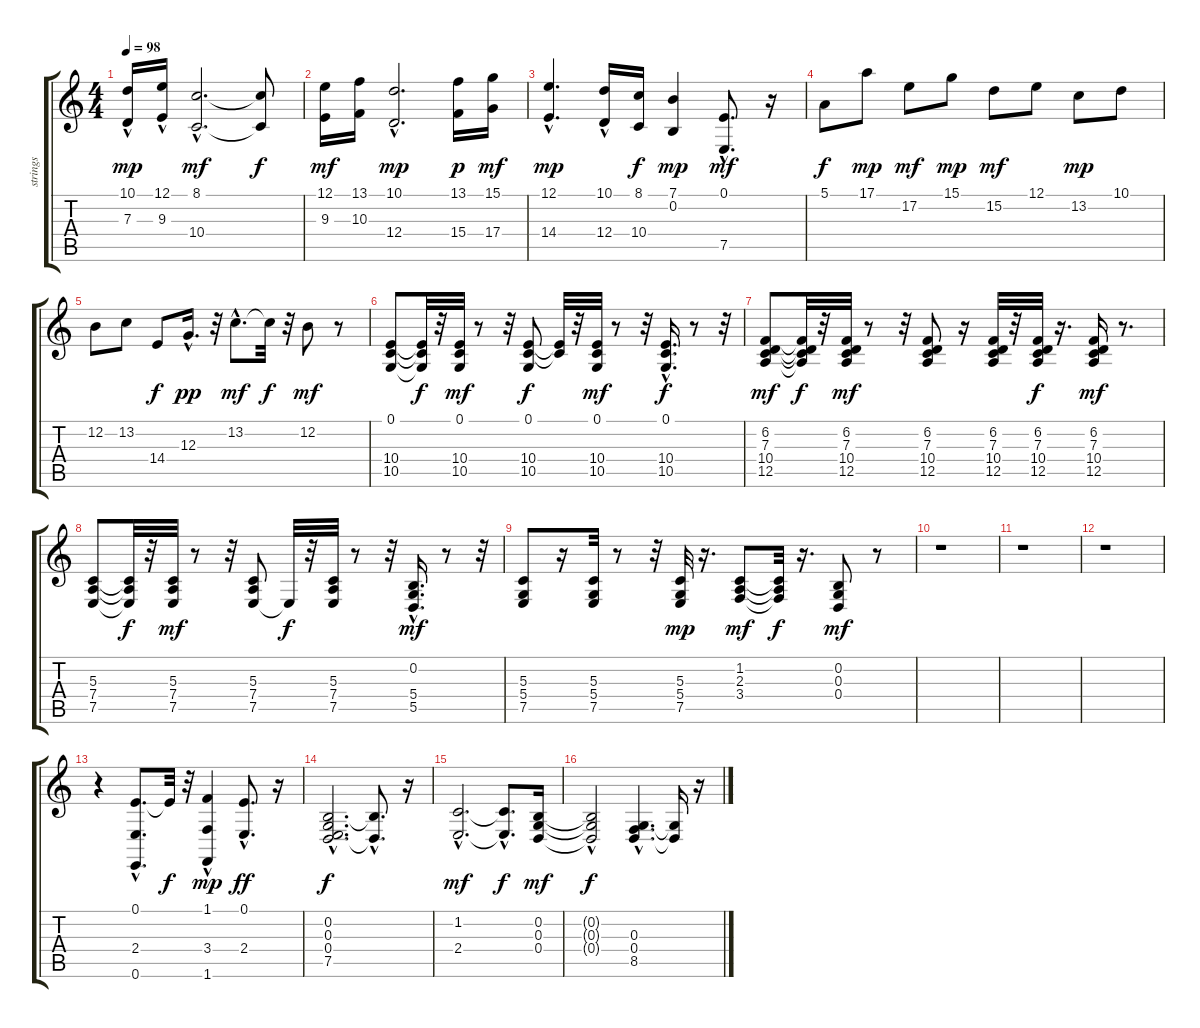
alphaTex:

\track ("strings" "strings") {instrument stringensemble1}
\staff {score tabs}
\tuning (E4 B3 G3 D3 A2 E2) {hide}
\ts (4 4)
\tempo 98
\clef g2
\ks c
(10.1{hac} 7.3).16{dy mp} (12.1 9.3{hac}).16 (8.1{hac} 10.4{hac}).2{d dy mf} (8.1{t} 10.4{t}).8{dy f} |
(12.1 9.3).16{dy mf} (13.1 10.3).16 (10.1{hac} 12.4{hac}).2{d dy mp} (13.1 15.4).16{dy p} (15.1 17.4).16{dy mf} |
(12.1{hac} 14.4{hac}).4{d dy mp} (10.1{hac} 12.4).16 (8.1 10.4).16{dy f} (7.1 0.2).4{dy mp} (0.1{hac} 7.5{hac}).8{d dy mf} r.16 |
5.1.8{dy f instrument celesta} 17.1.8{dy mp} 17.2.8{dy mf} 15.1.8{dy mp} 15.2.8{dy mf} 12.1.8 13.2.8{dy mp} 10.1.8 |
12.2.8 13.2.8 14.4.8{dy f} 12.3{hac}.16{d dy pp} r.32 13.2{hac}.8{d dy mf} 13.2{t}.32{dy f} r.32 12.2.8{dy mf} r.8 |
(0.1 10.4 10.5).8{instrument honkytonkpiano} (0.1{t} 10.4{t} 10.5{t}).32{dy f} r.32 (0.1 10.4 10.5).32{dy mf} r.8 r.32 (0.1 10.4 10.5).8{dy f} (0.1{t} 10.4{t}).32 r.32 (0.1 10.4 10.5).32{dy mf} r.8 r.32 (0.1{hac} 10.4{hac} 10.5{hac}).16{d dy f} r.8 r.32 |
(6.2 7.3 10.4 12.5).8{dy mf} (6.2{t} 7.3{t} 10.4{t} 12.5{t}).32{dy f} r.32 (6.2 7.3 10.4 12.5).32{dy mf} r.8 r.32 (6.2 7.3 10.4 12.5).8 r.16 (6.2 7.3 10.4 12.5).32 r.32 (6.2 7.3 10.4 12.5).32{dy f} r.16{d} (6.2 7.3 10.4 12.5).16{dy mf} r.8{d} |
(5.3 7.4 7.5).8 (5.3{t} 7.4{t} 7.5{t}).32{dy f} r.32 (5.3 7.4 7.5).32{dy mf} r.8 r.32 (5.3 7.4 7.5).8 7.5{t}.32{dy f} r.32 (5.3 7.4 7.5).32 r.8 r.32 (0.2{hac} 5.4{hac} 5.5{hac}).16{d dy mf} r.8 r.32 |
(5.3 5.4 7.5).8 r.16 (5.3 5.4 7.5).32 r.8 r.32 (5.3 5.4 7.5).32{dy mp} r.16{d} (1.2 2.3 3.4).8{dy mf} (1.2{t} 2.3{t} 3.4{t}).32{dy f} r.16{d} (0.2 0.3 0.4).8{dy mf} r.8 |
r.1 |
r.1 |
r.1 |
r.4 (0.1{hac} 2.4{hac} 0.6).8{d} 0.1{t}.32{dy f} r.32 (1.1 3.4{hac} 1.6{hac}).4{dy mp} (0.1{hac} 2.4{hac}).8{d dy ff} r.16 |
(0.2{hac} 0.3 0.4{hac} 7.5).2{d dy f instrument stringensemble2} (0.2{hac t} 0.4{hac t}).8{d} r.16 |
(1.2{hac} 2.4{hac}).2{d dy mf} (1.2{hac t} 2.4{hac t}).8{d dy f} (0.2 0.3 0.4).16{dy mf} |
(0.2{hac t} 0.3{hac t} 0.4{hac t}).2{dy f} (0.3{hac} 0.4{hac} 8.5).4{d} (0.3{t} 0.4{t}).16 r.16
